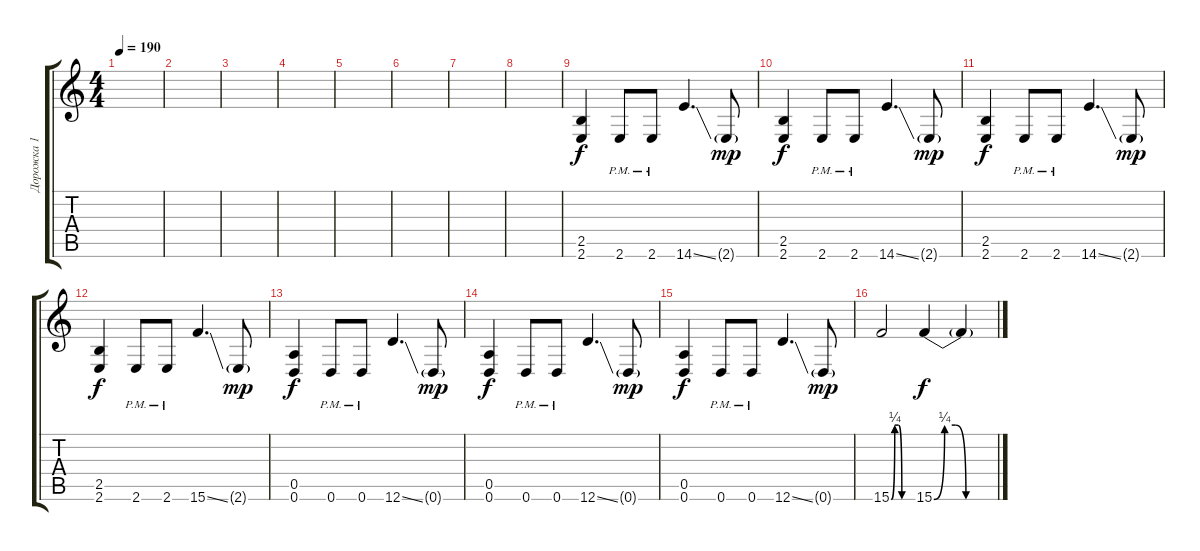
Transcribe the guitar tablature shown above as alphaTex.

\track ("Дорожка 1" "Дорожка 1") {instrument distortionguitar}
\staff {score tabs}
\tuning (E4 B3 G3 D3 A2 D2) {hide}
\ts (4 4)
\tempo 190
\clef g2
\ks c
|
|
|
|
|
|
|
|
(2.5 2.6).4 2.6{pm}.8 2.6{pm}.8 14.6{ss}.4{d} 2.6{g}.8{dy mp} |
(2.5 2.6).4{dy f} 2.6{pm}.8 2.6{pm}.8 14.6{ss}.4{d} 2.6{g}.8{dy mp} |
(2.5 2.6).4{dy f} 2.6{pm}.8 2.6{pm}.8 14.6{ss}.4{d} 2.6{g}.8{dy mp} |
(2.5 2.6).4{dy f} 2.6{pm}.8 2.6{pm}.8 15.6{ss}.4{d} 2.6{g}.8{dy mp} |
(0.5 0.6).4{dy f} 0.6{pm}.8 0.6{pm}.8 12.6{ss}.4{d} 0.6{g}.8{dy mp} |
(0.5 0.6).4{dy f} 0.6{pm}.8 0.6{pm}.8 12.6{ss}.4{d} 0.6{g}.8{dy mp} |
(0.5 0.6).4{dy f} 0.6{pm}.8 0.6{pm}.8 12.6{ss}.4{d} 0.6{g}.8{dy mp} |
15.6{be (custom 0 0 10 1 20 1 30 0 60 0)}.2 15.6{be (custom 0 0 10 1 20 1 30 0 60 0)}.4{dy f} 15.6{t}.4
